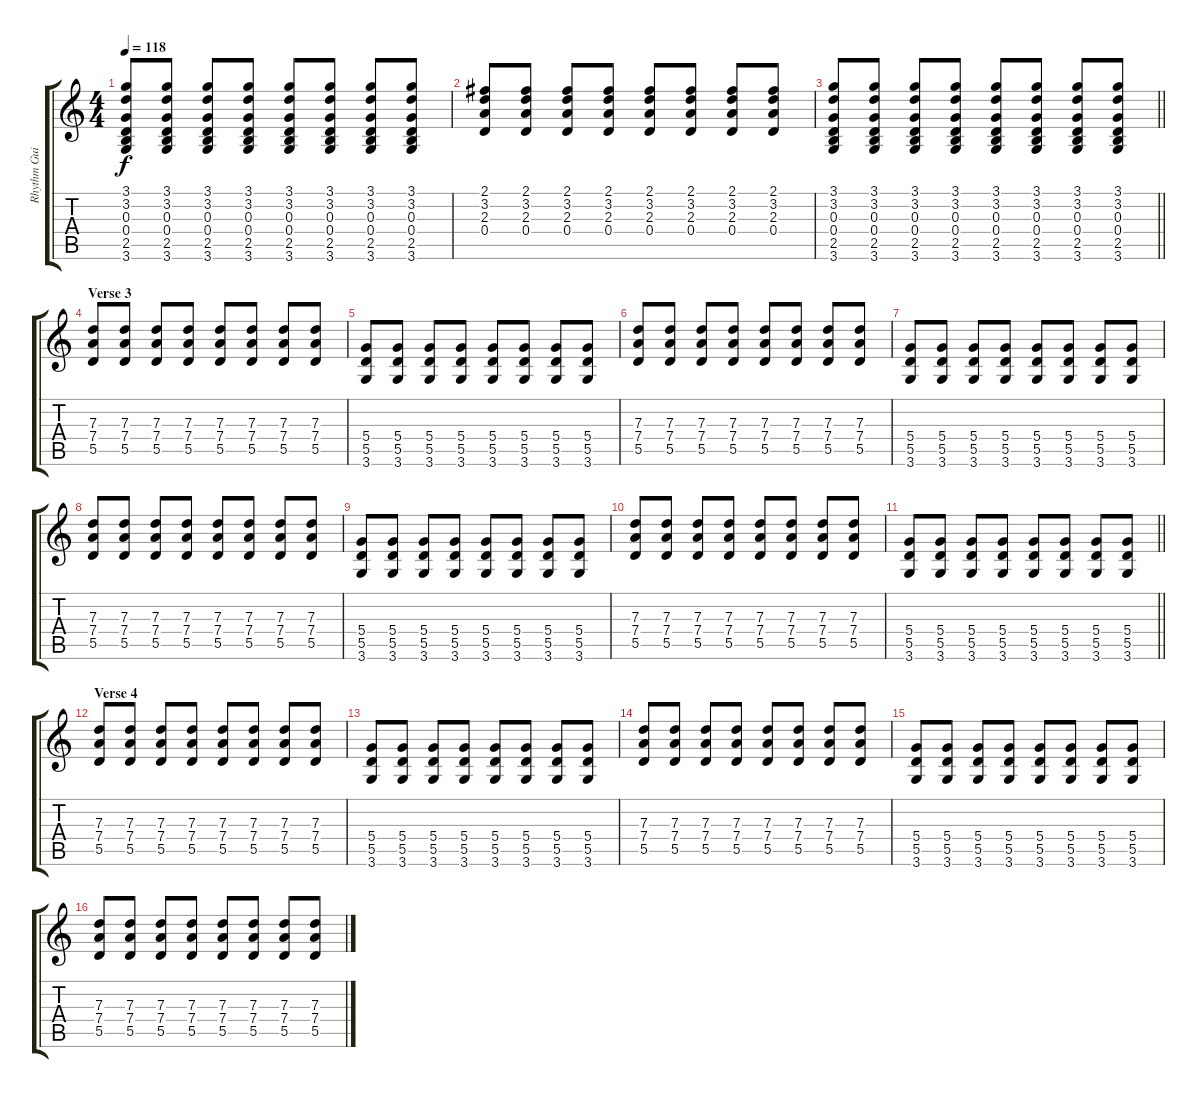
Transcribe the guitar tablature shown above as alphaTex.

\track ("Rhythm Guitar" "Rhythm Gui") {instrument electricguitarjazz}
\staff {score tabs}
\tuning (E4 B3 G3 D3 A2 E2) {hide}
\ts (4 4)
\tempo 118
\clef g2
\ks c
(3.1 3.2 0.3 0.4 2.5 3.6).8{dy f} (3.1 3.2 0.3 0.4 2.5 3.6).8 (3.1 3.2 0.3 0.4 2.5 3.6).8 (3.1 3.2 0.3 0.4 2.5 3.6).8 (3.1 3.2 0.3 0.4 2.5 3.6).8 (3.1 3.2 0.3 0.4 2.5 3.6).8 (3.1 3.2 0.3 0.4 2.5 3.6).8 (3.1 3.2 0.3 0.4 2.5 3.6).8 |
(2.1 3.2 2.3 0.4).8 (2.1 3.2 2.3 0.4).8 (2.1 3.2 2.3 0.4).8 (2.1 3.2 2.3 0.4).8 (2.1 3.2 2.3 0.4).8 (2.1 3.2 2.3 0.4).8 (2.1 3.2 2.3 0.4).8 (2.1 3.2 2.3 0.4).8 |
\barLineRight lightlight
(3.1 3.2 0.3 0.4 2.5 3.6).8 (3.1 3.2 0.3 0.4 2.5 3.6).8 (3.1 3.2 0.3 0.4 2.5 3.6).8 (3.1 3.2 0.3 0.4 2.5 3.6).8 (3.1 3.2 0.3 0.4 2.5 3.6).8 (3.1 3.2 0.3 0.4 2.5 3.6).8 (3.1 3.2 0.3 0.4 2.5 3.6).8 (3.1 3.2 0.3 0.4 2.5 3.6).8 |
\section ("" "Verse 3")
(7.3 7.4 5.5).8{instrument electricguitarjazz} (7.3 7.4 5.5).8 (7.3 7.4 5.5).8 (7.3 7.4 5.5).8 (7.3 7.4 5.5).8 (7.3 7.4 5.5).8 (7.3 7.4 5.5).8 (7.3 7.4 5.5).8 |
(5.4 5.5 3.6).8 (5.4 5.5 3.6).8 (5.4 5.5 3.6).8 (5.4 5.5 3.6).8 (5.4 5.5 3.6).8 (5.4 5.5 3.6).8 (5.4 5.5 3.6).8 (5.4 5.5 3.6).8 |
(7.3 7.4 5.5).8 (7.3 7.4 5.5).8 (7.3 7.4 5.5).8 (7.3 7.4 5.5).8 (7.3 7.4 5.5).8 (7.3 7.4 5.5).8 (7.3 7.4 5.5).8 (7.3 7.4 5.5).8 |
(5.4 5.5 3.6).8 (5.4 5.5 3.6).8 (5.4 5.5 3.6).8 (5.4 5.5 3.6).8 (5.4 5.5 3.6).8 (5.4 5.5 3.6).8 (5.4 5.5 3.6).8 (5.4 5.5 3.6).8 |
(7.3 7.4 5.5).8 (7.3 7.4 5.5).8 (7.3 7.4 5.5).8 (7.3 7.4 5.5).8 (7.3 7.4 5.5).8 (7.3 7.4 5.5).8 (7.3 7.4 5.5).8 (7.3 7.4 5.5).8 |
(5.4 5.5 3.6).8 (5.4 5.5 3.6).8 (5.4 5.5 3.6).8 (5.4 5.5 3.6).8 (5.4 5.5 3.6).8 (5.4 5.5 3.6).8 (5.4 5.5 3.6).8 (5.4 5.5 3.6).8 |
(7.3 7.4 5.5).8 (7.3 7.4 5.5).8 (7.3 7.4 5.5).8 (7.3 7.4 5.5).8 (7.3 7.4 5.5).8 (7.3 7.4 5.5).8 (7.3 7.4 5.5).8 (7.3 7.4 5.5).8 |
\barLineRight lightlight
(5.4 5.5 3.6).8 (5.4 5.5 3.6).8 (5.4 5.5 3.6).8 (5.4 5.5 3.6).8 (5.4 5.5 3.6).8 (5.4 5.5 3.6).8 (5.4 5.5 3.6).8 (5.4 5.5 3.6).8 |
\section ("" "Verse 4")
(7.3 7.4 5.5).8 (7.3 7.4 5.5).8 (7.3 7.4 5.5).8 (7.3 7.4 5.5).8 (7.3 7.4 5.5).8 (7.3 7.4 5.5).8 (7.3 7.4 5.5).8 (7.3 7.4 5.5).8 |
(5.4 5.5 3.6).8 (5.4 5.5 3.6).8 (5.4 5.5 3.6).8 (5.4 5.5 3.6).8 (5.4 5.5 3.6).8 (5.4 5.5 3.6).8 (5.4 5.5 3.6).8 (5.4 5.5 3.6).8 |
(7.3 7.4 5.5).8 (7.3 7.4 5.5).8 (7.3 7.4 5.5).8 (7.3 7.4 5.5).8 (7.3 7.4 5.5).8 (7.3 7.4 5.5).8 (7.3 7.4 5.5).8 (7.3 7.4 5.5).8 |
(5.4 5.5 3.6).8 (5.4 5.5 3.6).8 (5.4 5.5 3.6).8 (5.4 5.5 3.6).8 (5.4 5.5 3.6).8 (5.4 5.5 3.6).8 (5.4 5.5 3.6).8 (5.4 5.5 3.6).8 |
(7.3 7.4 5.5).8 (7.3 7.4 5.5).8 (7.3 7.4 5.5).8 (7.3 7.4 5.5).8 (7.3 7.4 5.5).8 (7.3 7.4 5.5).8 (7.3 7.4 5.5).8 (7.3 7.4 5.5).8
